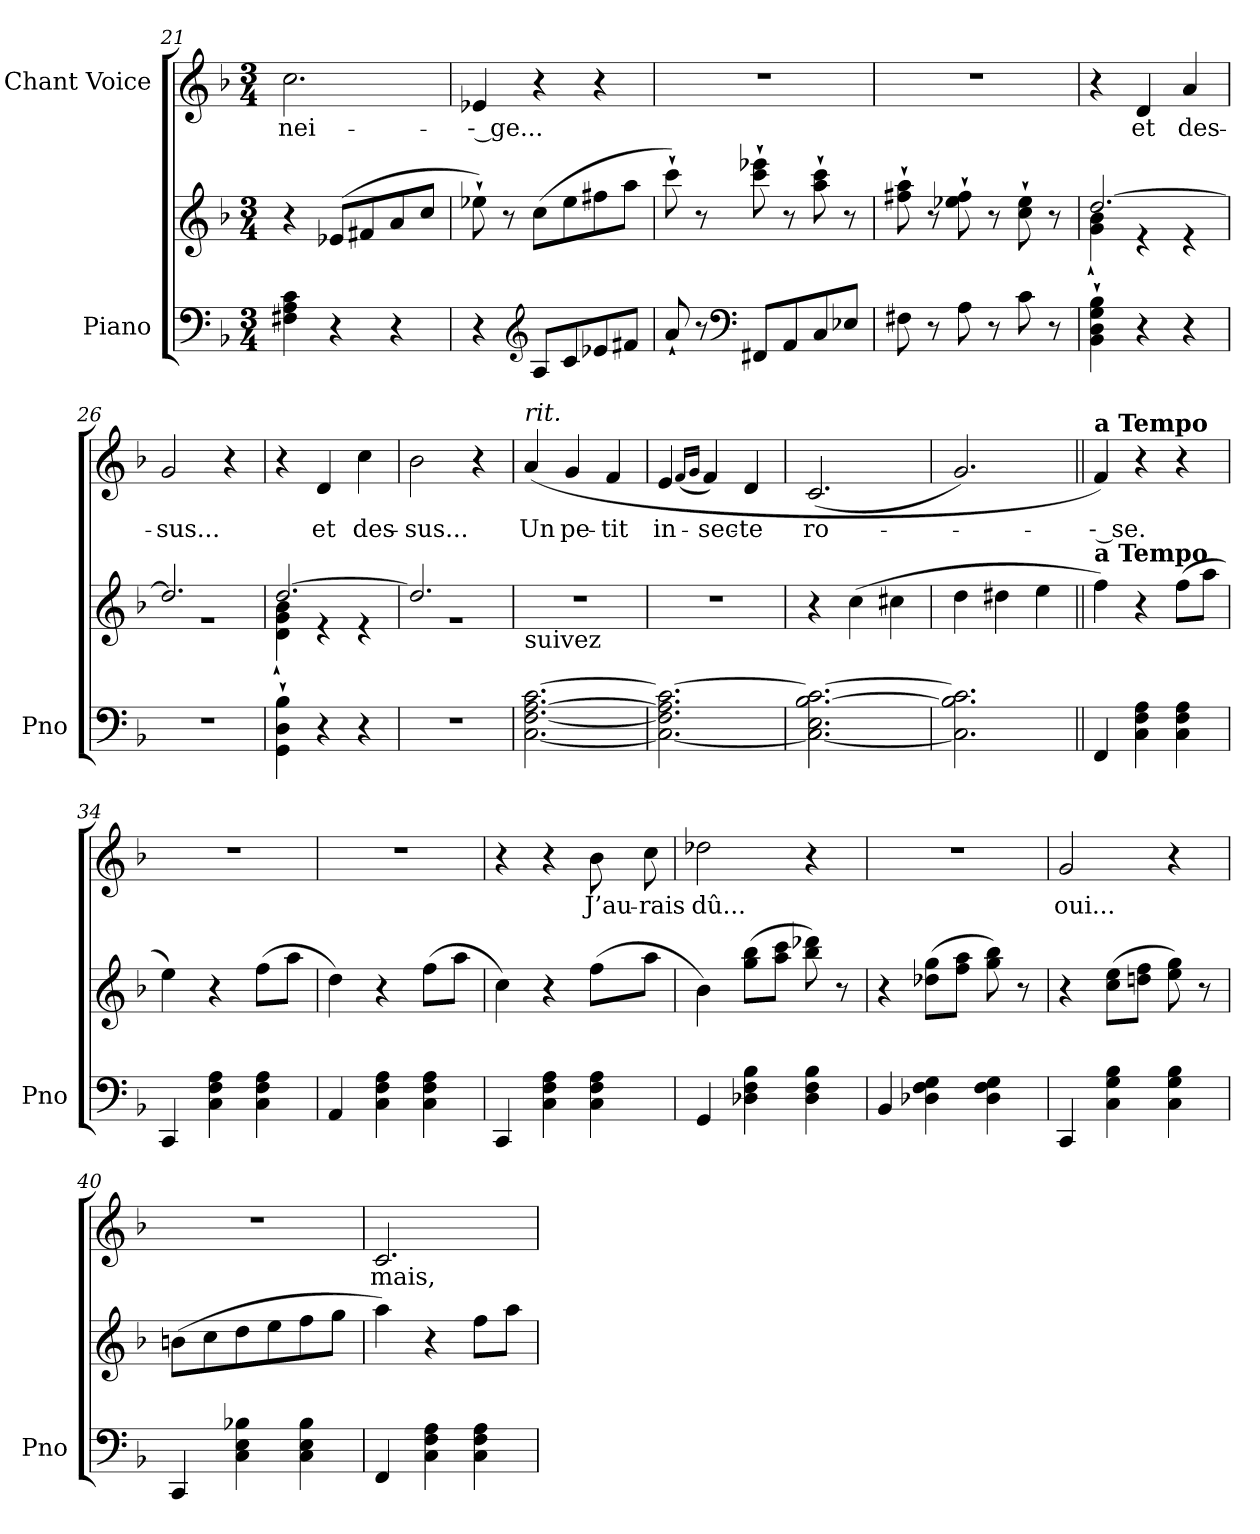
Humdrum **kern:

**kern	**kern	**dynam	**kern	**text
*part2	*part2	*part2	*part1	*part1
*staff3	*staff2	*staff2/3	*staff1	*staff1
*I"Piano	*	*	*I"Chant Voice	*
*I'Pno	*	*	*	*
*clefF4	*clefG2	*	*clefG2	*
*k[b-]	*k[b-]	*	*k[b-]	*
*M3/4	*M3/4	*	*M3/4	*
=21	=21	=21	=21	=21
!	!	!	!	!LO:LY:b
4F#X\ 4A\ 4c\	4r	.	2.cc\	nei-
4r	(8e-X/L	.	.	.
.	8f#X/	.	.	.
4r	8a/	.	.	.
.	8cc/J	.	.	.
!!LO:PB:g=z
=22	=22	=22	=22	=22
!	!	!	!	!LO:LY:b
4r	8ee-X`\)	.	4e-X/	-- ge...
.	8r	.	.	.
*clefG2	*	*	*	*
8A/L	(8cc\L	.	4r	.
8c/	8ee-\	.	.	.
8e-X/	8ff#X\	.	4r	.
8f#X/J	8aa\J	.	.	.
=23	=23	=23	=23	=23
8a`/	8ccc`\)	.	2.r	.
8r	8r	.	.	.
*clefF4	*	*	*	*
8FF#X/L	8ccc\` 8eee-X\`	.	.	.
8AA/	8r	.	.	.
8C/	8aa\` 8ccc\`	.	.	.
8E-X/J	8r	.	.	.
=24	=24	=24	=24	=24
8F#X\	8ff#X\` 8aa\`	.	2.r	.
8r	8r	.	.	.
8A\	8ee-X\` 8ff#\`	.	.	.
8r	8r	.	.	.
8c\	8cc\` 8ee-\`	.	.	.
8r	8r	.	.	.
=25	=25	=25	=25	=25
*	*^	*	*	*
4BB-\` 4D\` 4G\` 4B-\`	[2.dd/	4g\` 4b-\`	.	4r	.
!	!	!	!	!	!LO:LY:b
4r	.	4r	.	4d/	et
!	!	!	!	!	!LO:LY:b
4r	.	4r	.	4a/	des-
=26	=26	=26	=26	=26	=26
!	!	!	!	!	!LO:LY:b
2.r	2.dd/]	2.r	.	2g/	-sus...
.	.	.	.	4r	.
!!LO:LB:g=z
=27	=27	=27	=27	=27	=27
4GG\` 4D\` 4B-\`	[2.dd/	4d\` 4g\` 4b-\`	.	4r	.
!	!	!	!	!	!LO:LY:b
4r	.	4r	.	4d/	et
!	!	!	!	!	!LO:LY:b
4r	.	4r	.	4cc\	des-
=28	=28	=28	=28	=28	=28
!	!	!	!	!	!LO:LY:b
2.r	(2.dd/]	2.r	.	2b-\	-sus...
.	.	.	.	4r	.
*	*v	*v	*	*	*
=29	=29	=29	=29	=29
!	!	!	!LO:TX:a:i:t=rit.	!
!	!LO:TX:b:t=suivez	!	!	!
!	!	!	!	!LO:LY:b
[2.C\ [2.F\ [2.A\ [2.c\)	2.r	.	(4a/	Un
!	!	!	!	!LO:LY:b
.	.	.	4g/	pe-
!	!	!	!	!LO:LY:b
.	.	.	4f/	-tit
=30	=30	=30	=30	=30
!	!	!	!	!LO:LY:b
2.C\_ 2.F\] 2.A\] 2.c\_	2.r	.	4e/	in-
.	.	.	(16qf/LL	.
.	.	.	16qg/JJ	.
!	!	!	!	!LO:LY:b
.	.	.	4f/)	-sec-
!	!	!	!	!LO:LY:b
.	.	.	4d/	-te
=31	=31	=31	=31	=31
!	!	!	!	!LO:LY:b
2.C\_ 2.E\ [>2.B-\ 2.c\_	4r	.	(2.c/	ro-
.	(4cc\	.	.	.
.	4cc#X\	.	.	.
=32	=32	=32	=32	=32
2.C\] 2.B-\] 2.c\]	4dd\	.	2.g/)	.
.	4dd#X\	.	.	.
.	4ee\	.	.	.
!!LO:LB:g=z
=33||	=33||	=33||	=33||	=33||
!	!	!	!LO:TX:a:B:t=a Tempo	!
!	!LO:TX:a:B:t=a Tempo	!	!	!
!	!	!LO:DY:b=2	!	!LO:LY:b
!	!	!LO:DY:n=1:b=2	!	!
4FF/	4ff\)	pp other-dynamics	4f/)	-- se.
4C\ 4F\ 4A\	4r	.	4r	.
4C\ 4F\ 4A\	(8ff\L	.	4r	.
.	8aa\J	.	.	.
=34	=34	=34	=34	=34
4CC/	4ee\)	.	2.r	.
4C\ 4F\ 4A\	4r	.	.	.
4C\ 4F\ 4A\	(8ff\L	.	.	.
.	8aa\J	.	.	.
=35	=35	=35	=35	=35
4AA/	4dd\)	.	2.r	.
4C\ 4F\ 4A\	4r	.	.	.
4C\ 4F\ 4A\	(8ff\L	.	.	.
.	8aa\J	.	.	.
=36	=36	=36	=36	=36
4CC/	4cc\)	.	4r	.
4C\ 4F\ 4A\	4r	.	4r	.
!	!	!	!	!LO:LY:b
4C\ 4F\ 4A\	(8ff\L	.	8b-\	J’au-
!	!	!	!	!LO:LY:b
.	8aa\J	.	8cc\	-rais
=37	=37	=37	=37	=37
!	!	!	!	!LO:LY:b
4GG/	4b-\)	.	2dd-X\	dû...
4D-X\ 4F\ 4B-\	(8gg\ 8bb-\L	.	.	.
.	8aa\ 8ccc\J	.	.	.
4D-\ 4F\ 4B-\	8bb-\ 8ddd-X\)	.	4r	.
.	8r	.	.	.
=38	=38	=38	=38	=38
4BB-/	4r	.	2.r	.
4D-X\ 4F\ 4G\	(8dd-X\ 8gg\L	.	.	.
.	8ff\ 8aa\J	.	.	.
4D-\ 4F\ 4G\	8gg\ 8bb-\)	.	.	.
.	8r	.	.	.
!!LO:LB:g=z
=39	=39	=39	=39	=39
!	!	!	!	!LO:LY:b
4CC/	4r	.	2g/	oui...
4C\ 4G\ 4B-\	(8cc\ 8ee\L	.	.	.
.	8ddn\ 8ff\J	.	.	.
4C\ 4G\ 4B-\	8ee\ 8gg\)	.	4r	.
.	8r	.	.	.
=40	=40	=40	=40	=40
4CC/	(8bn\L	.	2.r	.
.	8cc\	.	.	.
4C\ 4E\ 4B-X\	8dd\	.	.	.
.	8ee\	.	.	.
4C\ 4E\ 4B-\	8ff\	.	.	.
.	8gg\J	.	.	.
=41	=41	=41	=41	=41
!	!	!	!	!LO:LY:b
4FF/	4aa\)	.	2.c/	mais,
4C\ 4F\ 4A\	4r	.	.	.
4C\ 4F\ 4A\	8ff\L	.	.	.
.	8aa\J	.	.	.
=	=	=	=	=
*-	*-	*-	*-	*-
